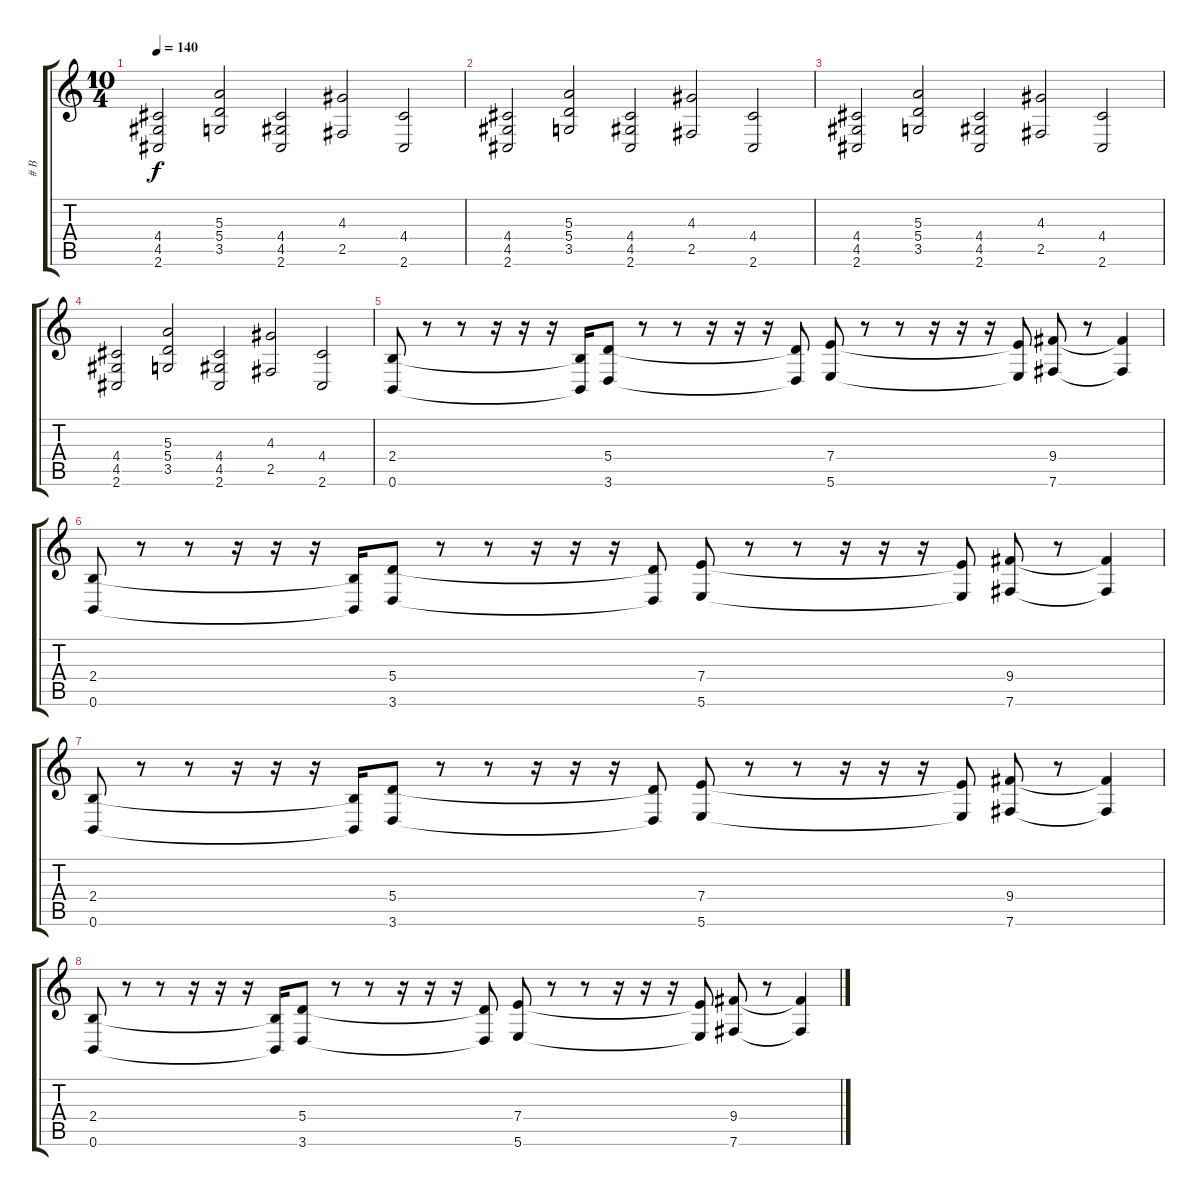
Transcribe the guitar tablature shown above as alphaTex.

\track ("# B" "# B") {instrument distortionguitar}
\staff {score tabs}
\tuning (B3 Gb3 E3 A2 E2 B1) {hide}
\ts (10 4)
\tempo 140
\clef g2
\ks c
(4.4 4.5 2.6).2{dy f instrument distortionguitar} (5.3 5.4 3.5).2 (4.4 4.5 2.6).2 (4.3 2.5).2 (4.4 2.6).2 |
(4.4 4.5 2.6).2 (5.3 5.4 3.5).2 (4.4 4.5 2.6).2 (4.3 2.5).2 (4.4 2.6).2 |
(4.4 4.5 2.6).2 (5.3 5.4 3.5).2 (4.4 4.5 2.6).2 (4.3 2.5).2 (4.4 2.6).2 |
(4.4 4.5 2.6).2 (5.3 5.4 3.5).2 (4.4 4.5 2.6).2 (4.3 2.5).2 (4.4 2.6).2 |
(2.4 0.6).8 r.8 r.8 r.16 r.16 r.16 (2.4{t} 0.6{t}).16 (5.4 3.6).8 r.8 r.8 r.16 r.16 r.16 (5.4{t} 3.6{t}).8 (7.4 5.6).8 r.8 r.8 r.16 r.16 r.16 (7.4{t} 5.6{t}).8 (9.4 7.6).8 r.8 (9.4{t} 7.6{t}).4 |
(2.4 0.6).8 r.8 r.8 r.16 r.16 r.16 (2.4{t} 0.6{t}).16 (5.4 3.6).8 r.8 r.8 r.16 r.16 r.16 (5.4{t} 3.6{t}).8 (7.4 5.6).8 r.8 r.8 r.16 r.16 r.16 (7.4{t} 5.6{t}).8 (9.4 7.6).8 r.8 (9.4{t} 7.6{t}).4 |
(2.4 0.6).8 r.8 r.8 r.16 r.16 r.16 (2.4{t} 0.6{t}).16 (5.4 3.6).8 r.8 r.8 r.16 r.16 r.16 (5.4{t} 3.6{t}).8 (7.4 5.6).8 r.8 r.8 r.16 r.16 r.16 (7.4{t} 5.6{t}).8 (9.4 7.6).8 r.8 (9.4{t} 7.6{t}).4 |
(2.4 0.6).8 r.8 r.8 r.16 r.16 r.16 (2.4{t} 0.6{t}).16 (5.4 3.6).8 r.8 r.8 r.16 r.16 r.16 (5.4{t} 3.6{t}).8 (7.4 5.6).8 r.8 r.8 r.16 r.16 r.16 (7.4{t} 5.6{t}).8 (9.4 7.6).8 r.8 (9.4{t} 7.6{t}).4
